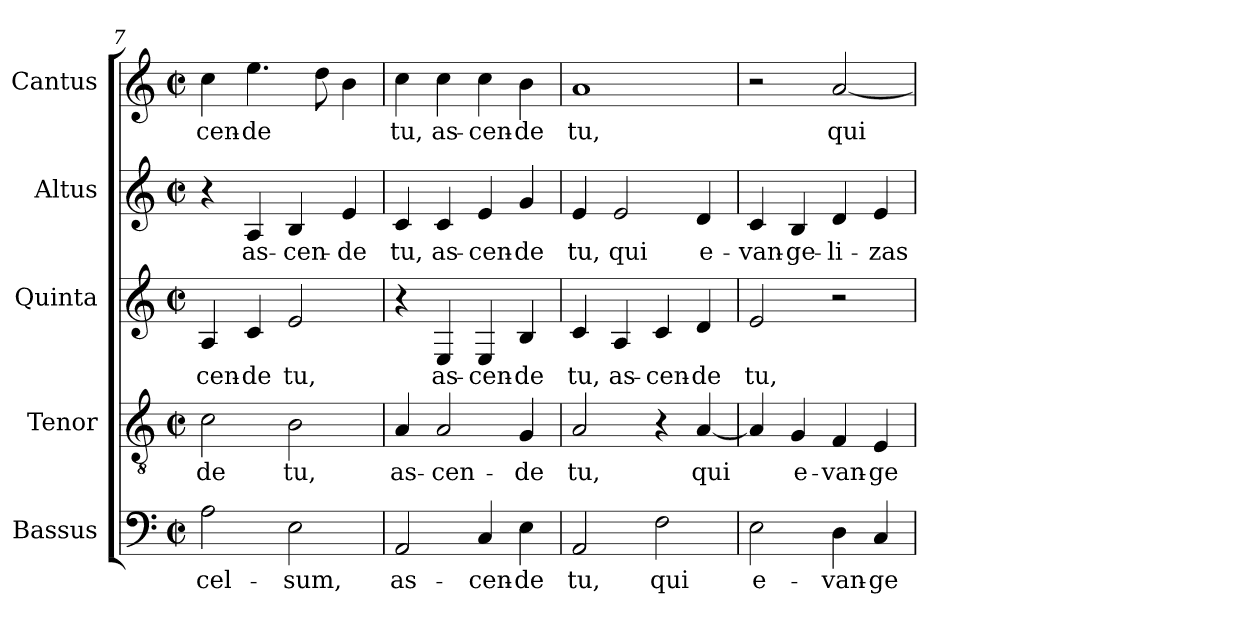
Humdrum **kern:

**kern	**text	**kern	**text	**kern	**text	**kern	**text	**kern	**text
*part5	*part5	*part4	*part4	*part3	*part3	*part2	*part2	*part1	*part1
*staff5	*staff5	*staff4	*staff4	*staff3	*staff3	*staff2	*staff2	*staff1	*staff1
*I"Bassus	*	*I"Tenor	*	*I"Quinta	*	*I"Altus	*	*I"Cantus	*
*I'B.	*	*I'T.	*	*I'A.	*	*I'A.	*	*I'S.	*
*clefF4	*	*clefGv2	*	*clefG2	*	*clefG2	*	*clefG2	*
*	*	*ITrd7c12	*	*	*	*	*	*	*
*k[]	*	*k[]	*	*k[]	*	*k[]	*	*k[]	*
*C:	*	*C:	*	*C:	*	*C:	*	*C:	*
*M2/2	*	*M2/2	*	*M2/2	*	*M2/2	*	*M2/2	*
*met(c|)	*	*met(c|)	*	*met(c|)	*	*met(c|)	*	*met(c|)	*
=7	=7	=7	=7	=7	=7	=7	=7	=7	=7
!	!LO:LY:b:color=#000000	!	!	!	!	!	!	!	!
!	!	!	!LO:LY:b:color=#000000	!	!	!	!	!	!
!	!	!	!	!	!LO:LY:b:color=#000000	!	!	!	!
!	!	!	!	!	!	!	!	!	!LO:LY:b:color=#000000
2Ai\	-cel-	2Ci\	-de	4Ai/	-cen-	4r	.	4cci\	-cen-
!	!	!	!	!	!LO:LY:b:color=#000000	!	!	!	!
!	!	!	!	!	!	!	!LO:LY:b:color=#000000	!	!
!	!	!	!	!	!	!	!	!	!LO:LY:b:color=#000000
.	.	.	.	4ci/	-de	4Ai/	as-	4.eei\	-de
!	!LO:LY:b:color=#000000	!	!	!	!	!	!	!	!
!	!	!	!LO:LY:b:color=#000000	!	!	!	!	!	!
!	!	!	!	!	!LO:LY:b:color=#000000	!	!	!	!
!	!	!	!	!	!	!	!LO:LY:b:color=#000000	!	!
2Ei\	-sum,	2BBi\	tu,	2ei/	tu,	4Bi/	-cen-	.	.
.	.	.	.	.	.	.	.	8ddi\	.
!	!	!	!	!	!	!	!LO:LY:b:color=#000000	!	!
.	.	.	.	.	.	4ei/	-de	4bi\	.
=8	=8	=8	=8	=8	=8	=8	=8	=8	=8
!	!LO:LY:b:color=#000000	!	!	!	!	!	!	!	!
!	!	!	!LO:LY:b:color=#000000	!	!	!	!	!	!
!	!	!	!	!	!	!	!LO:LY:b:color=#000000	!	!
!	!	!	!	!	!	!	!	!	!LO:LY:b:color=#000000
2AAi/	as-	4AAi/	as-	4r	.	4ci/	tu,	4cci\	tu,
!	!	!	!LO:LY:b:color=#000000	!	!	!	!	!	!
!	!	!	!	!	!LO:LY:b:color=#000000	!	!	!	!
!	!	!	!	!	!	!	!LO:LY:b:color=#000000	!	!
!	!	!	!	!	!	!	!	!	!LO:LY:b:color=#000000
.	.	2AAi/	-cen-	4Ei/	as-	4ci/	as-	4cci\	as-
!	!LO:LY:b:color=#000000	!	!	!	!	!	!	!	!
!	!	!	!	!	!LO:LY:b:color=#000000	!	!	!	!
!	!	!	!	!	!	!	!LO:LY:b:color=#000000	!	!
!	!	!	!	!	!	!	!	!	!LO:LY:b:color=#000000
4Ci/	-cen-	.	.	4Ei/	-cen-	4ei/	-cen-	4cci\	-cen-
!	!LO:LY:b:color=#000000	!	!	!	!	!	!	!	!
!	!	!	!LO:LY:b:color=#000000	!	!	!	!	!	!
!	!	!	!	!	!LO:LY:b:color=#000000	!	!	!	!
!	!	!	!	!	!	!	!LO:LY:b:color=#000000	!	!
!	!	!	!	!	!	!	!	!	!LO:LY:b:color=#000000
4Ei\	-de	4GGi/	-de	4Bi/	-de	4gi/	-de	4bi\	-de
=9	=9	=9	=9	=9	=9	=9	=9	=9	=9
!	!LO:LY:b:color=#000000	!	!	!	!	!	!	!	!
!	!	!	!LO:LY:b:color=#000000	!	!	!	!	!	!
!	!	!	!	!	!LO:LY:b:color=#000000	!	!	!	!
!	!	!	!	!	!	!	!LO:LY:b:color=#000000	!	!
!	!	!	!	!	!	!	!	!	!LO:LY:b:color=#000000
2AAi/	tu,	2AAi/	tu,	4ci/	tu,	4ei/	tu,	1ai	tu,
!	!	!	!	!	!LO:LY:b:color=#000000	!	!	!	!
!	!	!	!	!	!	!	!LO:LY:b:color=#000000	!	!
.	.	.	.	4Ai/	as-	2ei/	qui	.	.
!	!LO:LY:b:color=#000000	!	!	!	!	!	!	!	!
!	!	!	!	!	!LO:LY:b:color=#000000	!	!	!	!
2Fi\	qui	4r	.	4ci/	-cen-	.	.	.	.
!	!	!	!LO:LY:b:color=#000000	!	!	!	!	!	!
!	!	!	!	!	!LO:LY:b:color=#000000	!	!	!	!
!	!	!	!	!	!	!	!LO:LY:b:color=#000000	!	!
.	.	[<4AAi/	qui	4di/	-de	4di/	e-	.	.
=10	=10	=10	=10	=10	=10	=10	=10	=10	=10
!	!LO:LY:b:color=#000000	!	!	!	!	!	!	!	!
!	!	!	!	!	!LO:LY:b:color=#000000	!	!	!	!
!	!	!	!	!	!	!	!LO:LY:b:color=#000000	!	!
2Ei\	e-	4AAi/]	.	2ei/	tu,	4ci/	-van-	2r	.
!	!	!	!LO:LY:b:color=#000000	!	!	!	!	!	!
!	!	!	!	!	!	!	!LO:LY:b:color=#000000	!	!
.	.	4GGi/	e-	.	.	4Bi/	-ge-	.	.
!	!LO:LY:b:color=#000000	!	!	!	!	!	!	!	!
!	!	!	!LO:LY:b:color=#000000	!	!	!	!	!	!
!	!	!	!	!	!	!	!LO:LY:b:color=#000000	!	!
!	!	!	!	!	!	!	!	!	!LO:LY:b:color=#000000
4Di\	-van-	4FFi/	-van-	2r	.	4di/	-li-	[<2ai/	qui
!	!LO:LY:b:color=#000000	!	!	!	!	!	!	!	!
!	!	!	!LO:LY:b:color=#000000	!	!	!	!	!	!
!	!	!	!	!	!	!	!LO:LY:b:color=#000000	!	!
4Ci/	-ge-	4EEi/	-ge-	.	.	4ei/	-zas	.	.
=	=	=	=	=	=	=	=	=	=
*-	*-	*-	*-	*-	*-	*-	*-	*-	*-
